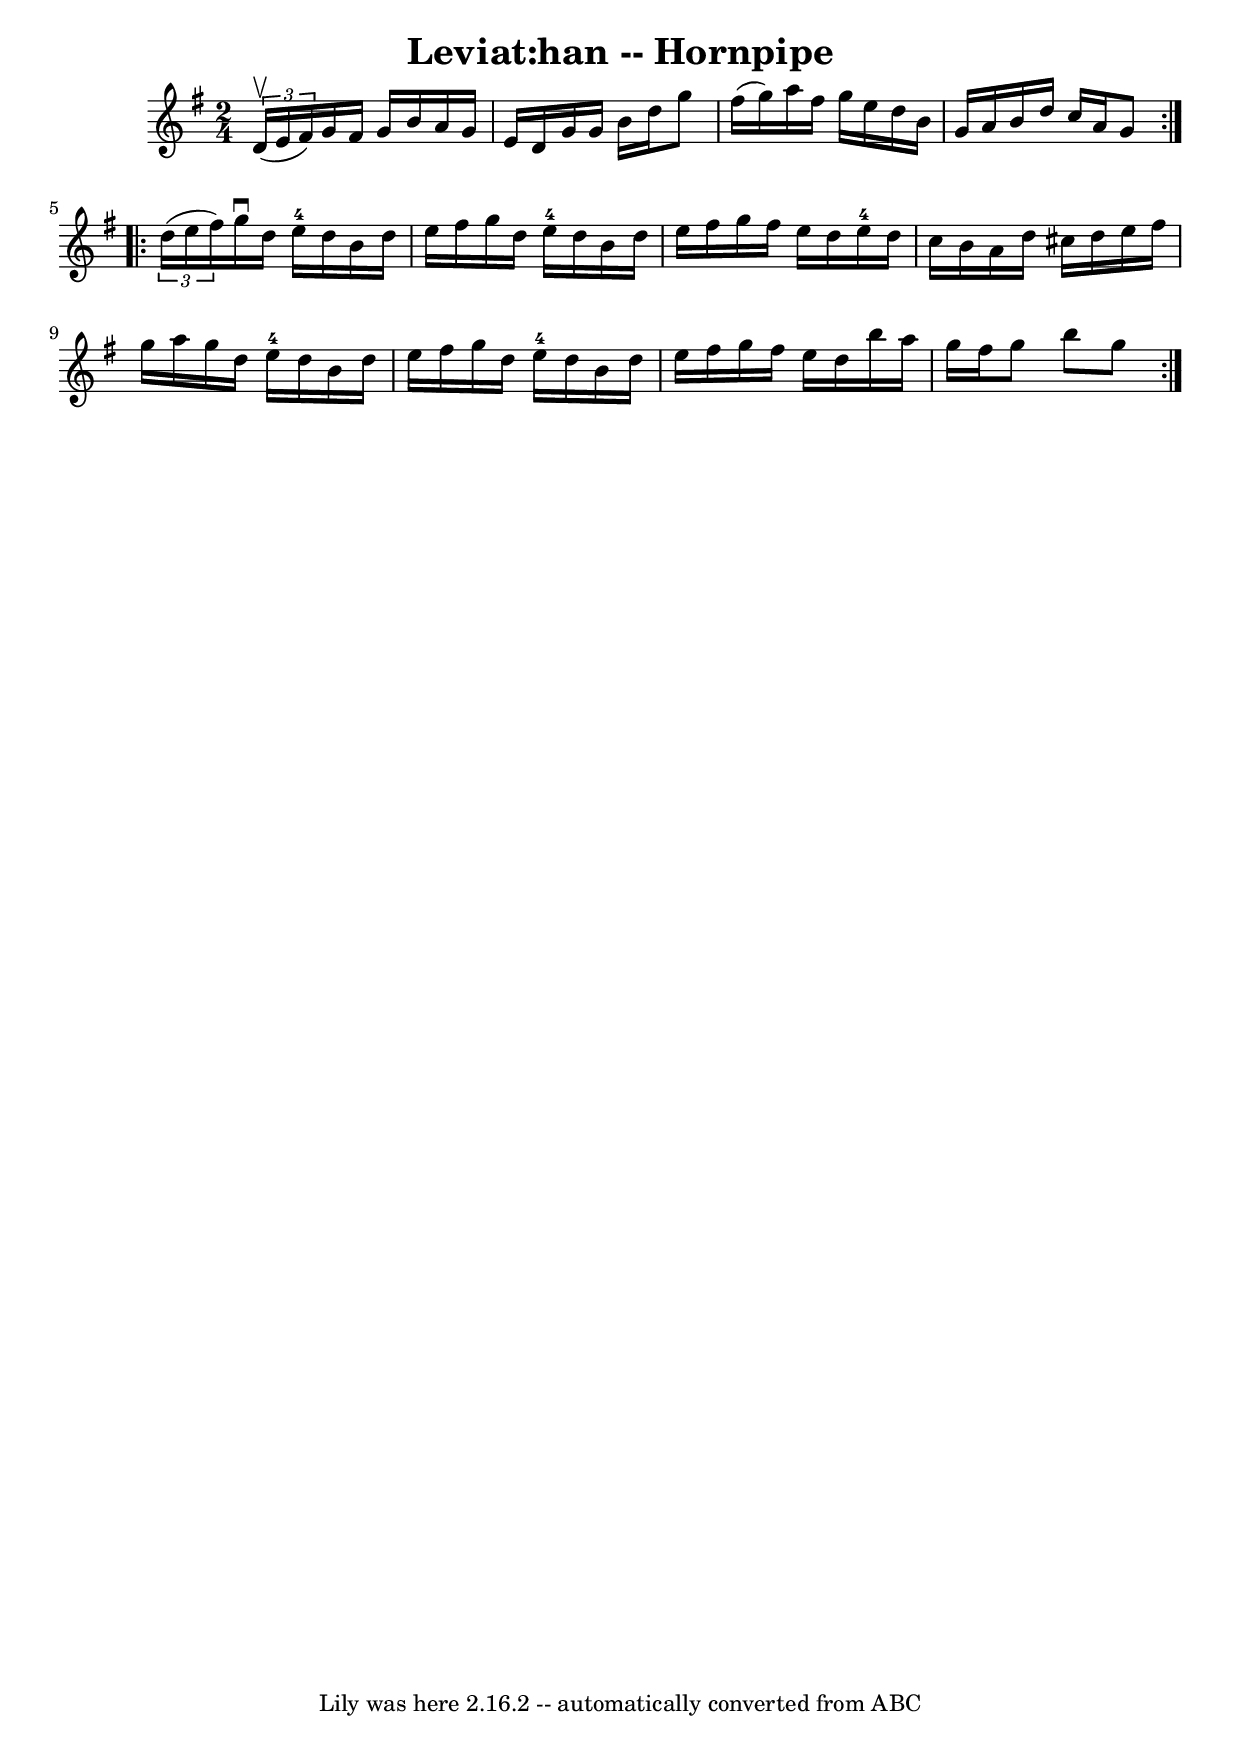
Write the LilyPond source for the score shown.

\version "2.16.2"
\include "Mammoth.ily"
\header {
  %% book = "Cole's 1000 Fiddle Tunes"
 crossRefNumber = "1"
 footnotes = ""
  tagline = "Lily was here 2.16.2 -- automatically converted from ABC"
  title = "Leviat:han -- Hornpipe"

}
voicedefault =  {



  \repeat volta 2 {

    \time 2/4 
    \key g \major
    \times 2/3 { d'16 (^\upbow e'16 fis'16)  	       }   |
 g'16 fis'16 g'16 b'16 a'16 g'16 e'16 d'16   |
 g'16 g'16 b'16 d''16 g''8 fis''16 (g''16)  |
 a''16 fis''16 g''16 e''16 d''16 b'16 g'16 a'16   |
 b'16 d''16 c''16 a'16 g'8  
  }     
  \repeat volta 2 {
    
    \times 2/3 { d''16 (e''16 fis''16)  	       }  |
 g''16^\downbow d''16 e''16-4 d''16 b'16 d''16 e''16 fis''16   |
 g''16 d''16 e''16-4 d''16 b'16 d''16 e''16 fis''16    |
 g''16 fis''16 e''16 d''16 e''16-4 d''16 c''16 b'16   |
 a'16 d''16 cis''16 d''16 e''16 fis''16 g''16 a''16   |
 g''16 d''16 e''16-4 d''16 b'16 d''16 e''16 fis''16   |
 g''16 d''16 e''16-4 d''16 b'16 d''16 e''16 fis''16   |
 g''16 fis''16 e''16 d''16 b''16 a''16 g''16 fis''16   |
 g''8 b''8 g''8  
  } 
  

}

\score{
  <<

    \context Staff="default"
    {
      \voicedefault 
      
    }

  >>
  \layout {
    
  }
  \midi {
  }

}
